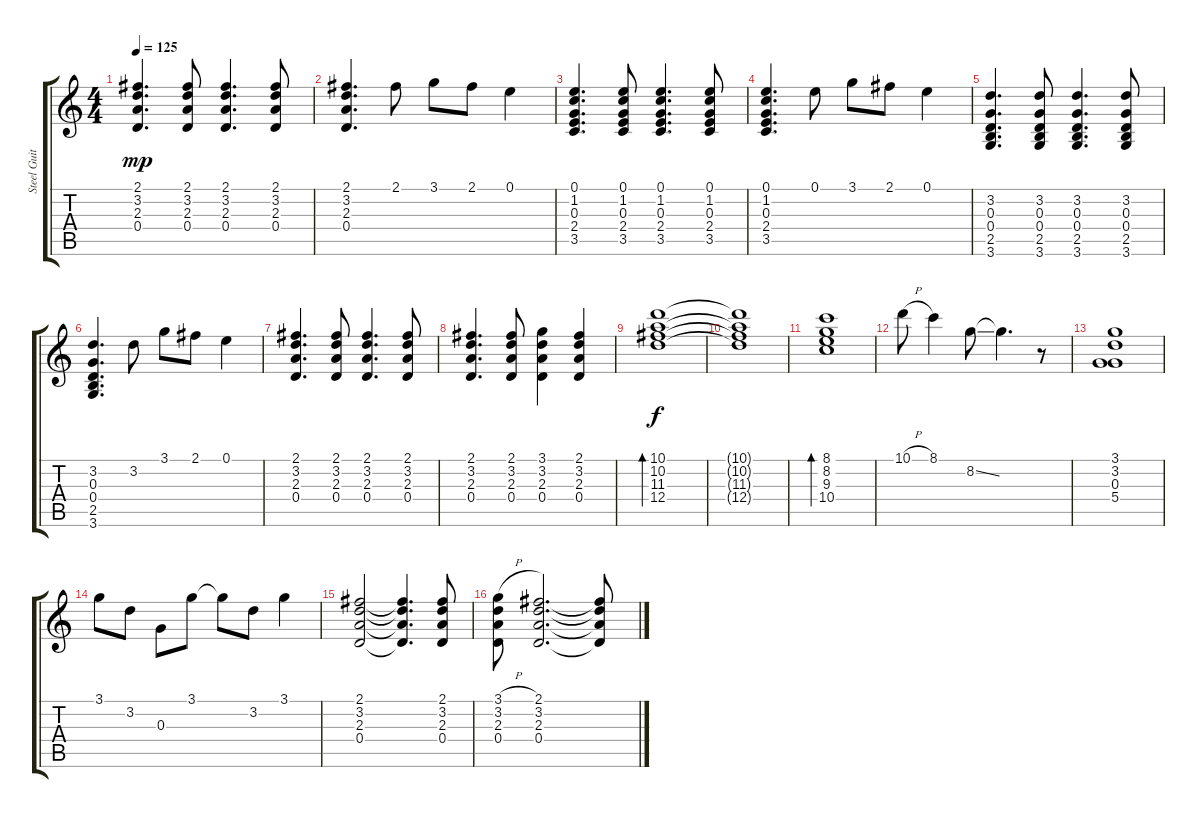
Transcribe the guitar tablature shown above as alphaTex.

\track ("Steel Guitar" "Steel Guit") {instrument acousticguitarsteel}
\staff {score tabs}
\tuning (E4 B3 G3 D3 A2 E2) {hide}
\ts (4 4)
\tempo 125
\clef g2
\ks c
(2.1 3.2 2.3 0.4).4{d dy mp} (2.1 3.2 2.3 0.4).8 (2.1 3.2 2.3 0.4).4{d} (2.1 3.2 2.3 0.4).8 |
(2.1 3.2 2.3 0.4).4{d} 2.1.8 3.1.8 2.1.8 0.1.4 |
(0.1 1.2 0.3 2.4 3.5).4{d} (0.1 1.2 0.3 2.4 3.5).8 (0.1 1.2 0.3 2.4 3.5).4{d} (0.1 1.2 0.3 2.4 3.5).8 |
(0.1 1.2 0.3 2.4 3.5).4{d} 0.1.8 3.1.8 2.1.8 0.1.4 |
(3.2 0.3 0.4 2.5 3.6).4{d} (3.2 0.3 0.4 2.5 3.6).8 (3.2 0.3 0.4 2.5 3.6).4{d} (3.2 0.3 0.4 2.5 3.6).8 |
(3.2 0.3 0.4 2.5 3.6).4{d} 3.2.8 3.1.8 2.1.8 0.1.4 |
(2.1 3.2 2.3 0.4).4{d} (2.1 3.2 2.3 0.4).8 (2.1 3.2 2.3 0.4).4{d} (2.1 3.2 2.3 0.4).8 |
(2.1 3.2 2.3 0.4).4{d} (2.1 3.2 2.3 0.4).8 (3.1 3.2 2.3 0.4).4 (2.1 3.2 2.3 0.4).4 |
(10.1 10.2 11.3 12.4).1{bd 240 dy f} |
(10.1{t} 10.2{t} 11.3{t} 12.4{t}).1 |
(8.1 8.2 9.3 10.4).1{bd 240} |
10.1{h}.8 8.1.4 8.2{ss}.8 8.2{t}.4{d} r.8 |
(3.1 3.2 0.3 5.4).1 |
3.1.8 3.2.8 0.3.8 3.1.8 3.1{t}.8 3.2.8 3.1.4 |
(2.1 3.2 2.3 0.4).2 (2.1{t} 3.2{t} 2.3{t} 0.4{t}).4{d} (2.1 3.2 2.3 0.4).8 |
(3.1{h} 3.2 2.3 0.4).8 (2.1 3.2 2.3 0.4).2{d} (2.1{t} 3.2{t} 2.3{t} 0.4{t}).8
